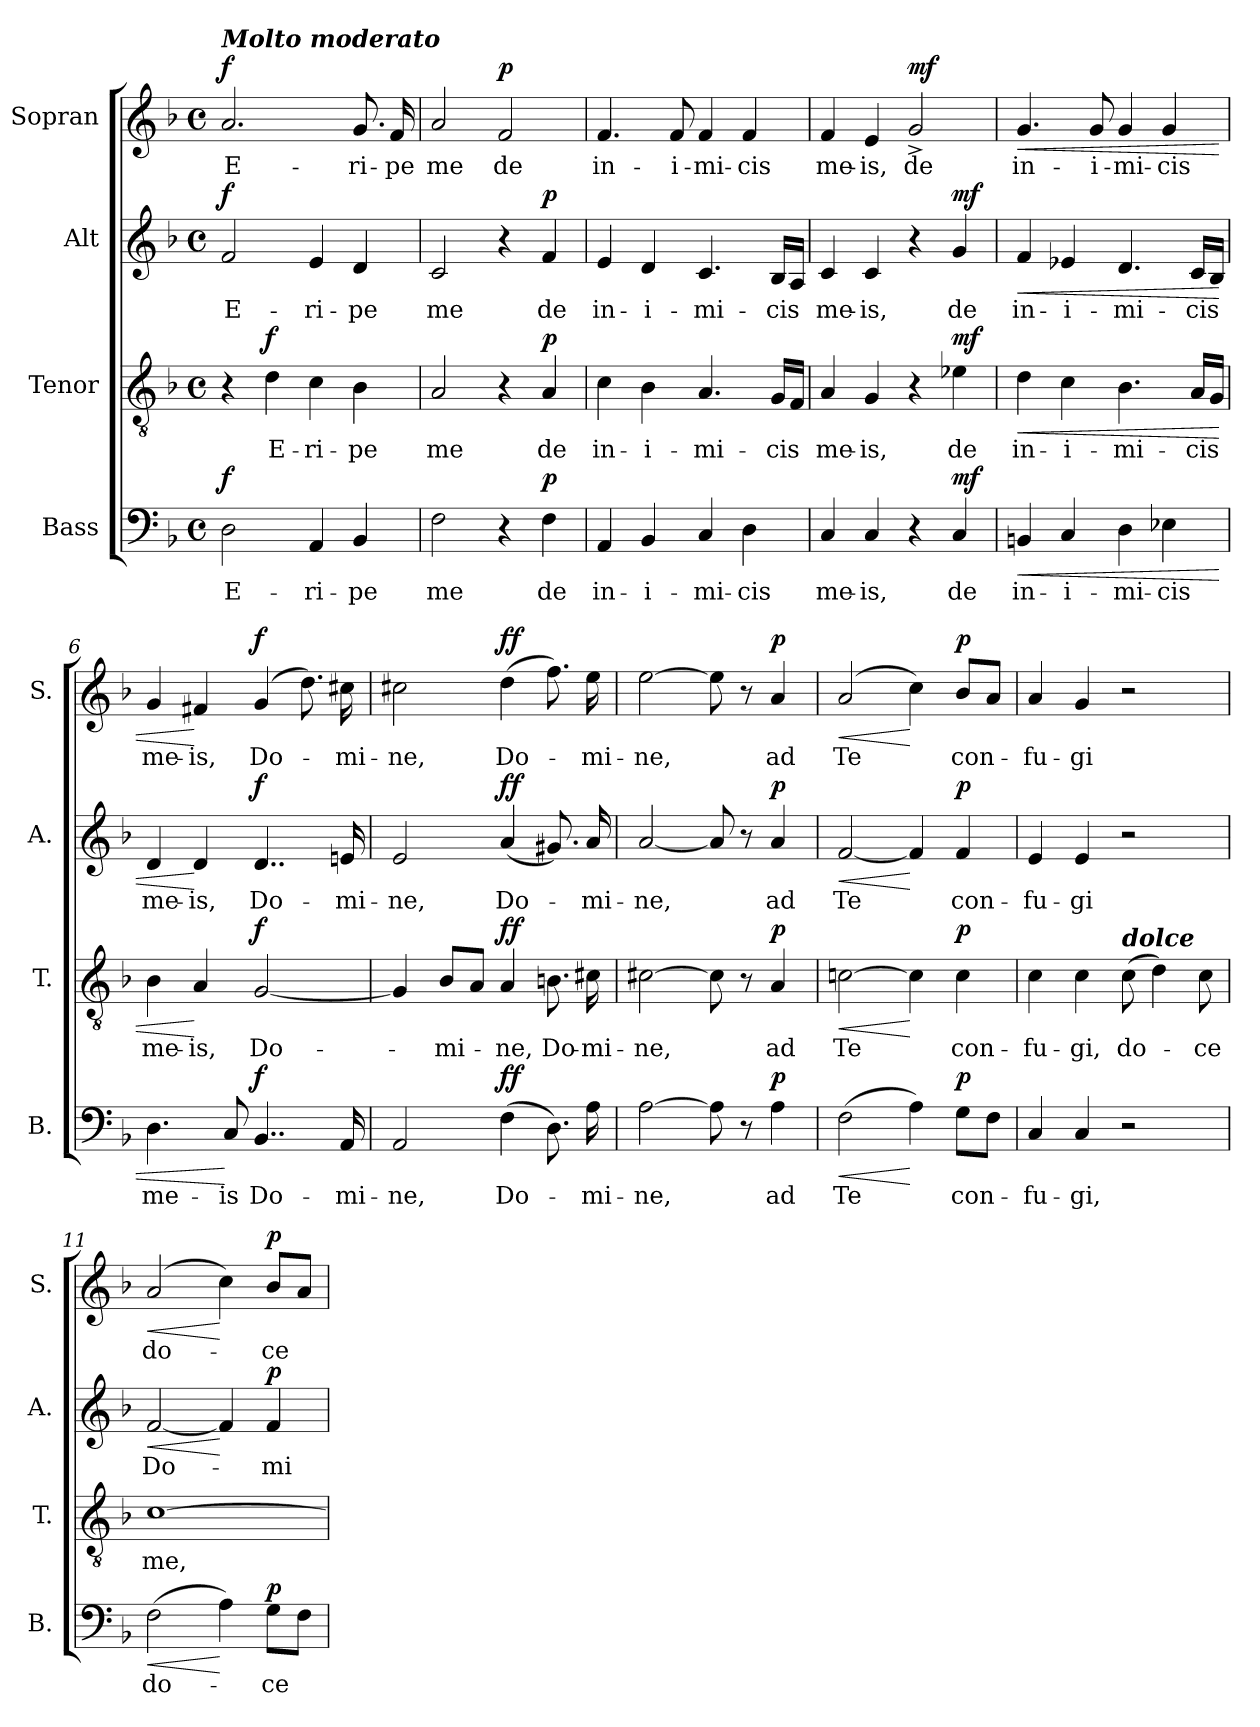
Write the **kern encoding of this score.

**kern	**text	**dynam	**kern	**text	**dynam	**kern	**text	**dynam	**kern	**text	**dynam
*part4	*part4	*part4	*part3	*part3	*part3	*part2	*part2	*part2	*part1	*part1	*part1
*staff4	*staff4	*staff4	*staff3	*staff3	*staff3	*staff2	*staff2	*staff2	*staff1	*staff1	*staff1
*I"Bass	*	*	*I"Tenor	*	*	*I"Alt	*	*	*I"Sopran	*	*
*I'B.	*	*	*I'T.	*	*	*I'A.	*	*	*I'S.	*	*
*clefF4	*	*	*clefGv2	*	*	*clefG2	*	*	*clefG2	*	*
*k[b-]	*	*	*k[b-]	*	*	*k[b-]	*	*	*k[b-]	*	*
*F:	*	*	*F:	*	*	*F:	*	*	*F:	*	*
*M4/4	*	*	*M4/4	*	*	*M4/4	*	*	*M4/4	*	*
*met(c)	*	*	*met(c)	*	*	*met(c)	*	*	*met(c)	*	*
=1	=1	=1	=1	=1	=1	=1	=1	=1	=1	=1	=1
!	!	!	!	!	!	!	!	!	!LO:TX:a:Bi:t=Molto moderato	!	!
!	!LO:LY:b	!LO:DY:a	!	!	!	!	!LO:LY:b	!LO:DY:a	!	!LO:LY:b	!LO:DY:a
2D\	E-	f	4r	.	.	2f/	E-	f	2.a/	E-	f
!	!	!	!	!LO:LY:b	!LO:DY:a	!	!	!	!	!	!
.	.	.	4d\	E-	f	.	.	.	.	.	.
!	!LO:LY:b	!	!	!LO:LY:b	!	!	!LO:LY:b	!	!	!	!
4AA/	-ri-	.	4c\	-ri-	.	4e/	-ri-	.	.	.	.
!	!LO:LY:b	!	!	!LO:LY:b	!	!	!LO:LY:b	!	!	!LO:LY:b	!
4BB-/	-pe	.	4B-\	-pe	.	4d/	-pe	.	8.g/	-ri-	.
!	!	!	!	!	!	!	!	!	!	!LO:LY:b	!
.	.	.	.	.	.	.	.	.	16f/	-pe	.
=2	=2	=2	=2	=2	=2	=2	=2	=2	=2	=2	=2
!	!LO:LY:b	!	!	!LO:LY:b	!	!	!LO:LY:b	!	!	!LO:LY:b	!
2F\	me	.	2A/	me	.	2c/	me	.	2a/	me	.
!	!	!	!	!	!	!	!	!	!	!LO:LY:b	!LO:DY:a
4r	.	.	4r	.	.	4r	.	.	2f/	de	p
!	!LO:LY:b	!LO:DY:a	!	!LO:LY:b	!LO:DY:a	!	!LO:LY:b	!LO:DY:a	!	!	!
4F\	de	p	4A/	de	p	4f/	de	p	.	.	.
=3	=3	=3	=3	=3	=3	=3	=3	=3	=3	=3	=3
!	!LO:LY:b	!	!	!LO:LY:b	!	!	!LO:LY:b	!	!	!LO:LY:b	!
4AA/	in-	.	4c\	in-	.	4e/	in-	.	4.f/	in-	.
!	!LO:LY:b	!	!	!LO:LY:b	!	!	!LO:LY:b	!	!	!	!
4BB-/	-i-	.	4B-\	-i-	.	4d/	-i-	.	.	.	.
!	!	!	!	!	!	!	!	!	!	!LO:LY:b	!
.	.	.	.	.	.	.	.	.	8f/	-i-	.
!	!LO:LY:b	!	!	!LO:LY:b	!	!	!LO:LY:b	!	!	!LO:LY:b	!
4C/	-mi-	.	4.A/	-mi-	.	4.c/	-mi-	.	4f/	-mi-	.
!	!LO:LY:b	!	!	!	!	!	!	!	!	!LO:LY:b	!
4D\	-cis	.	.	.	.	.	.	.	4f/	-cis	.
!	!	!	!	!LO:LY:b	!	!	!LO:LY:b	!	!	!	!
.	.	.	16G/LL	-cis	.	16B-/LL	-cis	.	.	.	.
.	.	.	16F/JJ	.	.	16A/JJ	.	.	.	.	.
=4	=4	=4	=4	=4	=4	=4	=4	=4	=4	=4	=4
!	!LO:LY:b	!	!	!LO:LY:b	!	!	!LO:LY:b	!	!	!LO:LY:b	!
4C/	me-	.	4A/	me-	.	4c/	me-	.	4f/	me-	.
!	!LO:LY:b	!	!	!LO:LY:b	!	!	!LO:LY:b	!	!	!LO:LY:b	!
4C/	-is,	.	4G/	-is,	.	4c/	-is,	.	4e/	-is,	.
!	!	!	!	!	!	!	!	!	!	!LO:LY:b	!LO:DY:a
4r	.	.	4r	.	.	4r	.	.	2g^</	de	mf
!	!LO:LY:b	!LO:DY:a	!	!LO:LY:b	!LO:DY:a	!	!LO:LY:b	!LO:DY:a	!	!	!
4C/	de	mf	4e-X\	de	mf	4g/	de	mf	.	.	.
=5	=5	=5	=5	=5	=5	=5	=5	=5	=5	=5	=5
!	!LO:LY:b	!LO:HP:b	!	!LO:LY:b	!LO:HP:b	!	!LO:LY:b	!LO:HP:b	!	!LO:LY:b	!LO:HP:b
4BBn/	in-	<	4d\	in-	<	4f/	in-	<	4.g/	in-	<
!	!LO:LY:b	!	!	!LO:LY:b	!	!	!LO:LY:b	!	!	!	!
4C/	-i-	.	4c\	-i-	.	4e-X/	-i-	.	.	.	.
!	!	!	!	!	!	!	!	!	!	!LO:LY:b	!
.	.	.	.	.	.	.	.	.	8g/	-i-	.
!	!LO:LY:b	!	!	!LO:LY:b	!	!	!LO:LY:b	!	!	!LO:LY:b	!
4D\	-mi-	.	4.B-\	-mi-	.	4.d/	-mi-	.	4g/	-mi-	.
!	!LO:LY:b	!	!	!	!	!	!	!	!	!LO:LY:b	!
4E-X\	-cis	.	.	.	.	.	.	.	4g/	-cis	.
!	!	!	!	!LO:LY:b	!	!	!LO:LY:b	!	!	!	!
.	.	.	16A/LL	-cis	.	16c/LL	-cis	.	.	.	.
.	.	.	16G/JJ	.	.	16B-/JJ	.	.	.	.	.
!!LO:LB:g=z
=6	=6	=6	=6	=6	=6	=6	=6	=6	=6	=6	=6
!	!LO:LY:b	!	!	!LO:LY:b	!	!	!LO:LY:b	!	!	!LO:LY:b	!
4.D\	me-	.	4B-\	me-	.	4d/	me-	.	4g/	me-	.
!	!	!	!	!LO:LY:b	!	!	!LO:LY:b	!	!	!LO:LY:b	!
.	.	.	4A/	-is,	[	4d/	-is,	[	4f#X/	-is,	[
!	!LO:LY:b	!	!	!	!	!	!	!	!	!	!
8C/	-is	[	.	.	.	.	.	.	.	.	.
!	!LO:LY:b	!LO:DY:a	!	!LO:LY:b	!LO:DY:a	!	!LO:LY:b	!LO:DY:a	!	!LO:LY:b	!LO:DY:a
4..BB-/	Do-	f	[2G/	Do-	f	4..d/	Do-	f	(4g/	Do-	f
.	.	.	.	.	.	.	.	.	8.dd\)	.	.
!	!LO:LY:b	!	!	!	!	!	!LO:LY:b	!	!	!LO:LY:b	!
16AA/	-mi-	.	.	.	.	16en/	-mi-	.	16cc#X\	-mi-	.
=7	=7	=7	=7	=7	=7	=7	=7	=7	=7	=7	=7
!	!LO:LY:b	!	!	!	!	!	!LO:LY:b	!	!	!LO:LY:b	!
2AA/	-ne,	.	4G/]	.	.	2e/	-ne,	.	2cc#X\	-ne,	.
!	!	!	!	!LO:LY:b	!	!	!	!	!	!	!
.	.	.	8B-/L	-mi-	.	.	.	.	.	.	.
.	.	.	8A/J	.	.	.	.	.	.	.	.
!	!LO:LY:b	!LO:DY:a	!	!LO:LY:b	!LO:DY:a	!	!LO:LY:b	!LO:DY:a	!	!LO:LY:b	!LO:DY:a
(>4F\	Do-	ff	4A/	-ne,	ff	(<4a/	Do-	ff	(>4dd\	Do-	ff
!	!	!	!	!LO:LY:b	!	!	!	!	!	!	!
8.D\)	.	.	8.Bn\	Do-	.	8.g#X/)	.	.	8.ff\)	.	.
!	!LO:LY:b	!	!	!LO:LY:b	!	!	!LO:LY:b	!	!	!LO:LY:b	!
16A\	-mi-	.	16c#X\	-mi-	.	16a/	-mi-	.	16ee\	-mi-	.
=8	=8	=8	=8	=8	=8	=8	=8	=8	=8	=8	=8
!	!LO:LY:b	!	!	!LO:LY:b	!	!	!LO:LY:b	!	!	!LO:LY:b	!
[2A\	-ne,	.	[2c#X\	-ne,	.	[2a/	-ne,	.	[2ee\	-ne,	.
8A\]	.	.	8c#\]	.	.	8a/]	.	.	8ee\]	.	.
8r	.	.	8r	.	.	8r	.	.	8r	.	.
!	!LO:LY:b	!LO:DY:a	!	!LO:LY:b	!LO:DY:a	!	!LO:LY:b	!LO:DY:a	!	!LO:LY:b	!LO:DY:a
4A\	ad	p	4A/	ad	p	4a/	ad	p	4a/	ad	p
=9	=9	=9	=9	=9	=9	=9	=9	=9	=9	=9	=9
!	!LO:LY:b	!LO:HP:b	!	!LO:LY:b	!LO:HP:b	!	!LO:LY:b	!LO:HP:b	!	!LO:LY:b	!LO:HP:b
(>2F\	Te	<	[2cn\	Te	<	[2f/	Te	<	(2a/	Te	<
4A\)	.	[	4c\]	.	[	4f/]	.	[	4cc\)	.	[
!	!LO:LY:b	!LO:DY:a	!	!LO:LY:b	!LO:DY:a	!	!LO:LY:b	!LO:DY:a	!	!LO:LY:b	!LO:DY:a
8G\L	con-	p	4c\	con-	p	4f/	con-	p	8b-/L	con-	p
8F\J	.	.	.	.	.	.	.	.	8a/J	.	.
!!LO:LB:g=z
=10	=10	=10	=10	=10	=10	=10	=10	=10	=10	=10	=10
!	!LO:LY:b	!	!	!LO:LY:b	!	!	!LO:LY:b	!	!	!LO:LY:b	!
4C/	-fu-	.	4c\	-fu-	.	4e/	-fu-	.	4a/	-fu-	.
!	!LO:LY:b	!	!	!LO:LY:b	!	!	!LO:LY:b	!	!	!LO:LY:b	!
4C/	-gi,	.	4c\	-gi,	.	4e/	-gi	.	4g/	-gi	.
!	!	!	!LO:TX:a:Bi:t=dolce	!	!	!	!	!	!	!	!
!	!	!	!	!LO:LY:b	!	!	!	!	!	!	!
2r	.	.	(>8c\	do-	.	2r	.	.	2r	.	.
.	.	.	4d\)	.	.	.	.	.	.	.	.
!	!	!	!	!LO:LY:b	!	!	!	!	!	!	!
.	.	.	8c\	-ce	.	.	.	.	.	.	.
=11	=11	=11	=11	=11	=11	=11	=11	=11	=11	=11	=11
!	!LO:LY:b	!LO:HP:b	!	!LO:LY:b	!	!	!LO:LY:b	!LO:HP:b	!	!LO:LY:b	!LO:HP:b
(>2F\	do-	<	[1c	me,	.	[2f/	Do-	<	(2a/	do-	<
4A\)	.	[	.	.	.	4f/]	.	[	4cc\)	.	[
!	!LO:LY:b	!LO:DY:a	!	!	!	!	!LO:LY:b	!LO:DY:a	!	!LO:LY:b	!LO:DY:a
8G\L	-ce	p	.	.	.	4f/	-mi-	p	8b-/L	-ce	p
8F\J	.	.	.	.	.	.	.	.	8a/J	.	.
=	=	=	=	=	=	=	=	=	=	=	=
*-	*-	*-	*-	*-	*-	*-	*-	*-	*-	*-	*-
